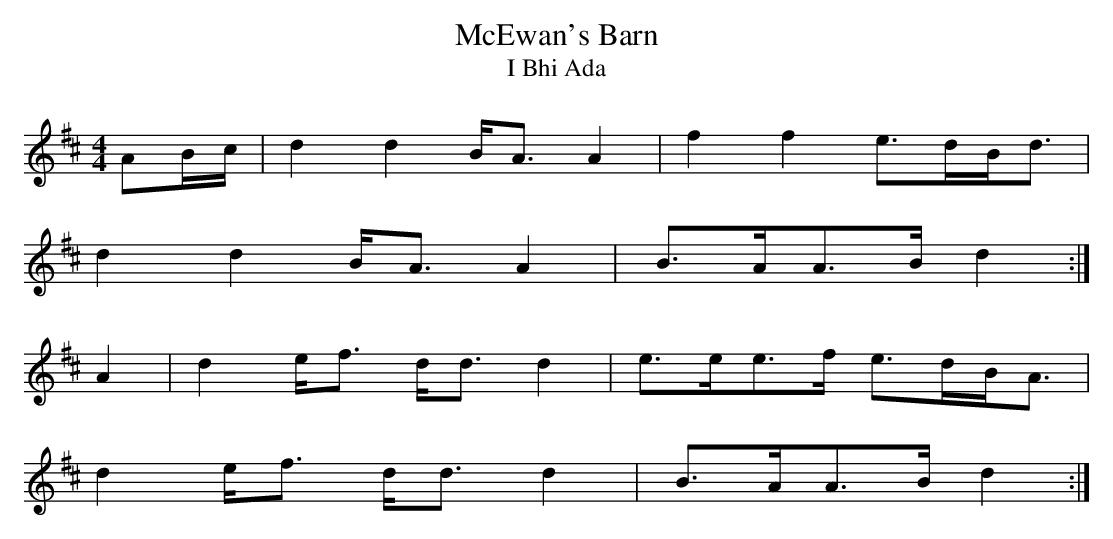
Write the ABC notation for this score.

X:1
T:McEwan's Barn
T:I Bhi Ada
M:4/4
L:1/8
K:D
AB/c/ | d2 d2  B<A A2 | f2 f2  e>dB<d  |
        d2 d2  B<A A2 | B>AA>B d2     :|
A2    | d2 e<f d<d d2 | e>ee>f e>dB<A  |
        d2 e<f d<d d2 | B>AA>B d2     :|
